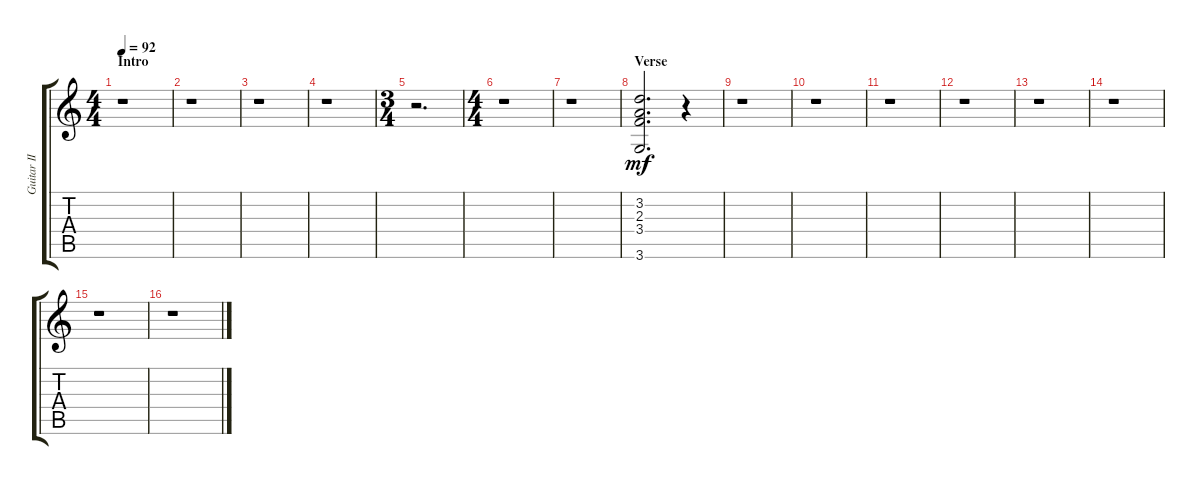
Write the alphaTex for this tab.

\track ("Guitar II" "Guitar II") {instrument distortionguitar}
\staff {score tabs}
\tuning (E4 B3 G3 D3 A2 E2) {hide}
\ts (4 4)
\section ("" "Intro")
\tempo 92
\clef g2
\ks c
r.1{dy mf instrument distortionguitar} |
r.1 |
r.1 |
r.1 |
\ts (3 4)
r.2{d} |
\ts (4 4)
r.1 |
r.1 |
\section ("" "Verse")
(3.2 2.3 3.4 3.6).2{d} r.4 |
r.1 |
r.1 |
r.1 |
r.1 |
r.1 |
r.1 |
r.1 |
r.1
